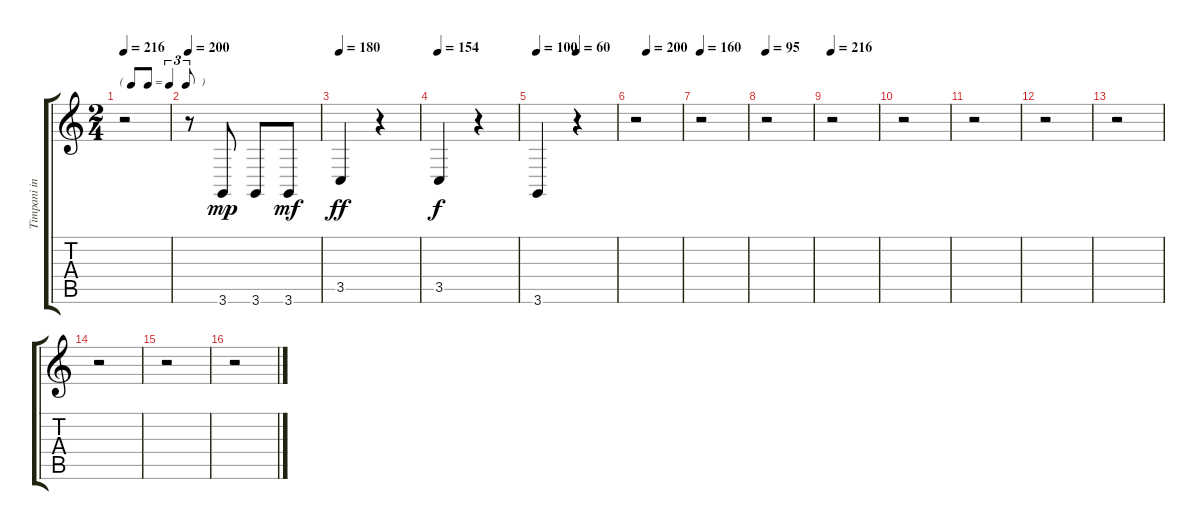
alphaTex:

\track ("Timpani in C/G" "Timpani in") {instrument timpani}
\staff {score tabs}
\tuning (E4 B3 G3 D3 A2 E2) {hide}
\ts (2 4)
\tf triplet8th
\tempo 216
\clef g2
\ks c
r.2{dy mp} |
\tempo 200
r.8 3.6.8 3.6.8 3.6.8{dy mf} |
\tempo 180
3.5.4{dy ff} r.4 |
\tempo 154
3.5.4{dy f} r.4 |
\tempo 100
\tempo (60 0.5)
3.6.4 r.4 |
\tempo (200 0.25)
r.2 |
\tempo 160
r.2 |
\tempo 95
r.2 |
\tempo 216
r.2 |
r.2 |
r.2 |
r.2 |
r.2 |
r.2 |
r.2 |
r.2
